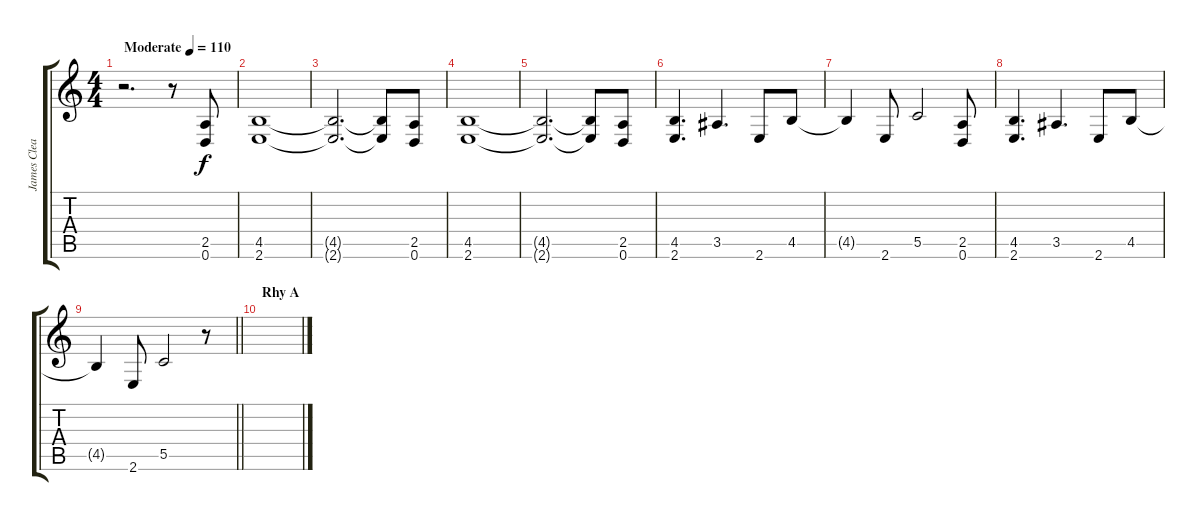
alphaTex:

\track ("James Clean" "James Clea") {instrument electricguitarclean}
\staff {score tabs}
\tuning (D4 A3 F3 C3 G2 D2) {hide}
\ts (4 4)
\tempo (110 "Moderate")
\clef g2
\ks c
r.2{d dy f instrument electricguitarclean} r.8 (2.5 0.6).8 |
(4.5 2.6).1 |
(4.5{t} 2.6{t}).2{d} (4.5{t} 2.6{t}).8 (2.5 0.6).8 |
(4.5 2.6).1 |
(4.5{t} 2.6{t}).2{d} (4.5{t} 2.6{t}).8 (2.5 0.6).8 |
(4.5 2.6).4{d} 3.5.4{d} 2.6.8 4.5.8 |
4.5{t}.4 2.6.8 5.5.2 (2.5 0.6).8 |
(4.5 2.6).4{d} 3.5.4{d} 2.6.8 4.5.8 |
\barLineRight lightlight
4.5{t}.4 2.6.8 5.5.2 r.8 |
\section ("" "Rhy A")
